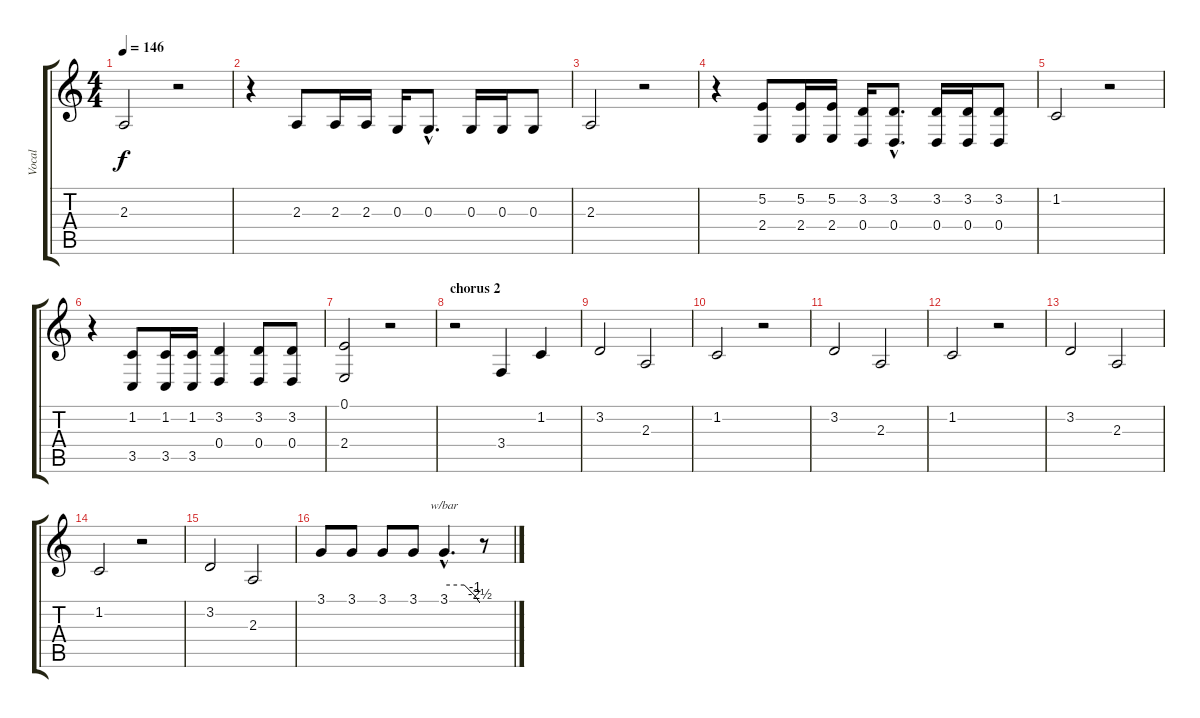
\track ("Vocal" "Vocal") {instrument lead2sawtooth}
\staff {score tabs}
\tuning (E4 B3 G3 D3 A2 E2) {hide}
\ts (4 4)
\tempo 146
\clef g2
\ks c
2.3.2{dy f} r.2 |
r.4 2.3.8 2.3.16 2.3.16 0.3.16 0.3{hac}.8{d} 0.3.16 0.3.16 0.3.8 |
2.3.2 r.2 |
r.4 (5.2 2.4).8 (5.2 2.4).16 (5.2 2.4).16 (3.2 0.4).16 (3.2{hac} 0.4{hac}).8{d} (3.2 0.4).16 (3.2 0.4).16 (3.2 0.4).8 |
1.2.2 r.2 |
r.4 (1.2 3.5).8 (1.2 3.5).16 (1.2 3.5).16 (3.2 0.4).4 (3.2 0.4).8 (3.2 0.4).8 |
(0.1 2.4).2 r.2 |
\section ("" "chorus 2")
r.2 3.4.4 1.2.4 |
3.2.2 2.3.2 |
1.2.2 r.2 |
3.2.2 2.3.2 |
1.2.2 r.2 |
3.2.2 2.3.2 |
1.2.2 r.2 |
3.2.2 2.3.2 |
3.1.8 3.1.8 3.1.8 3.1.8 3.1{hac}.4{d tbe (custom default 0 0 34 0 52 -4 60 -10)} r.8
